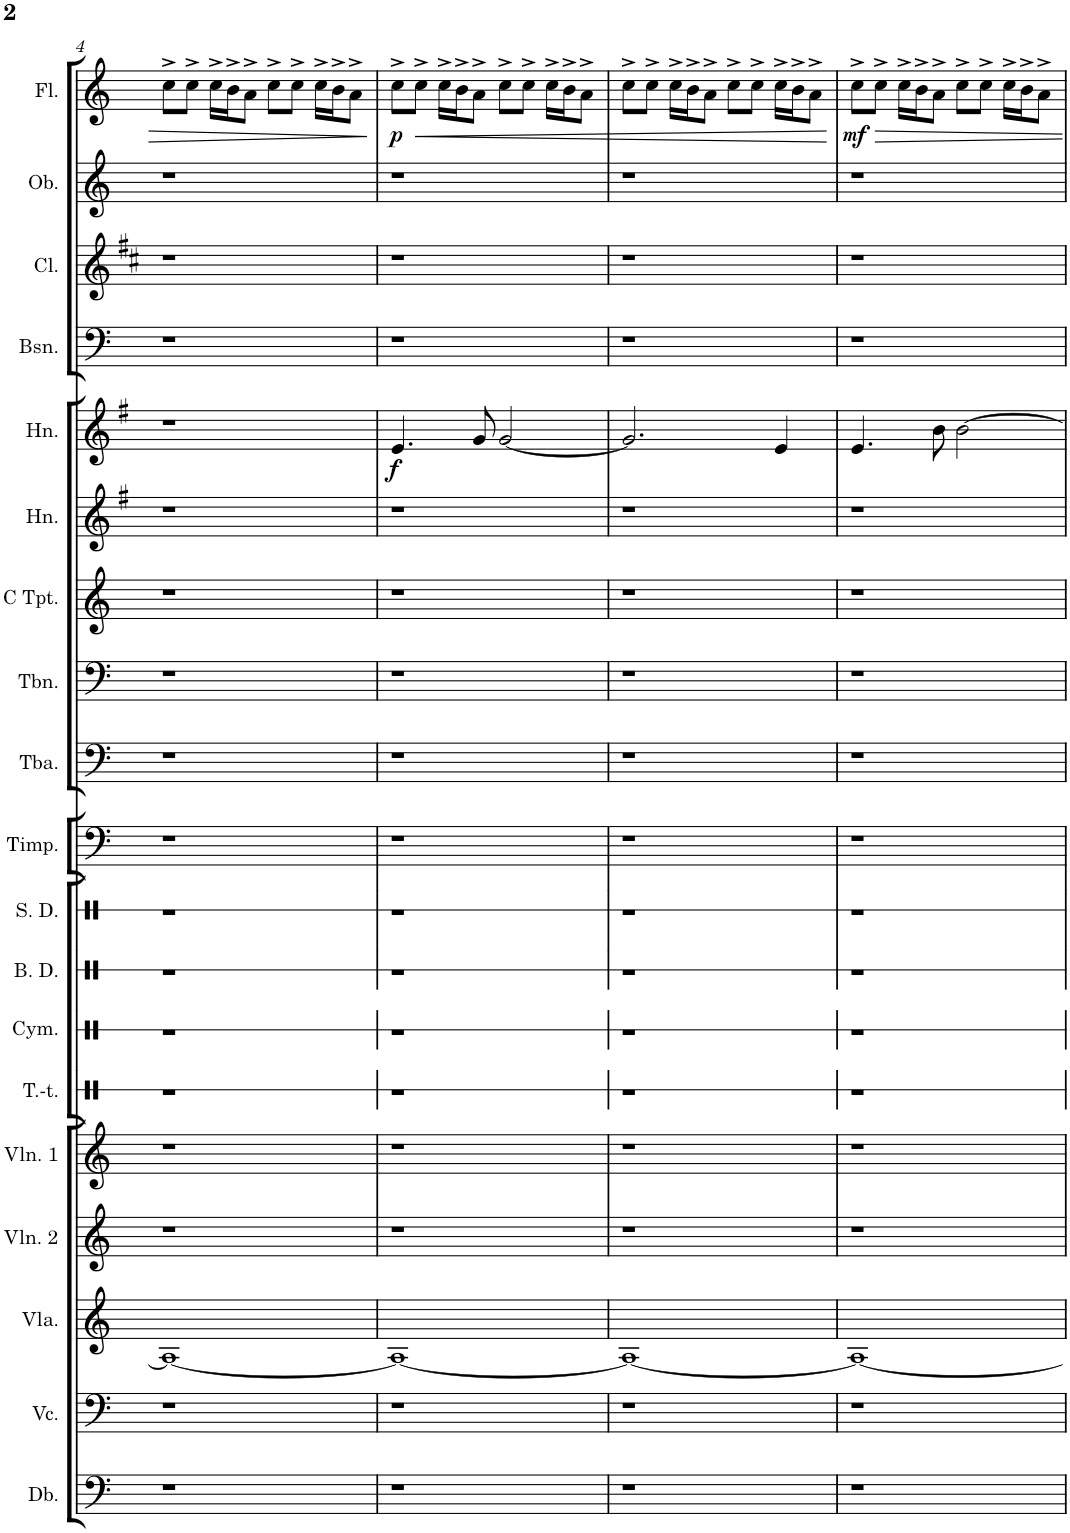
**kern	**kern	**kern	**kern	**kern	**kern	**kern	**kern	**kern	**kern	**kern	**kern	**kern	**kern	**kern	**dynam	**kern	**kern	**kern	**kern	**dynam
*part19	*part18	*part17	*part16	*part15	*part14	*part13	*part12	*part11	*part10	*part9	*part8	*part7	*part6	*part5	*part5	*part4	*part3	*part2	*part1	*part1
*staff19	*staff18	*staff17	*staff16	*staff15	*staff14	*staff13	*staff12	*staff11	*staff10	*staff9	*staff8	*staff7	*staff6	*staff5	*staff5	*staff4	*staff3	*staff2	*staff1	*staff1
*I"Double Bass	*I"Violoncello	*I"Viola	*I"Violin 2	*I"Violin 1	*I"Tam-tam	*I"Cymbals	*I"Bass Drum	*I"Snare Drum	*I"Timpani	*I"Tuba	*I"Trombone	*I"Trumpet in C	*I"Horn in F	*I"Horn in F	*	*I"Bassoon	*I"Clarinet in Bb	*I"Oboe	*I"Flute	*
*I'Db.	*I'Vc.	*I'Vla.	*I'Vln. 2	*I'Vln. 1	*I'T.-t.	*I'Cym.	*I'B. D.	*I'S. D.	*I'Timp.	*I'Tba.	*I'Tbn.	*	*I'Hn.	*I'Hn.	*	*I'Bsn.	*I'Cl.	*I'Ob.	*I'Fl.	*
!!LO:PB:g=z
*clefF4	*clefF4	*clefG2	*clefG2	*clefG2	*clefX	*clefX	*clefX	*clefX	*clefF4	*clefF4	*clefF4	*clefG2	*clefG2	*clefG2	*	*clefF4	*clefG2	*clefG2	*clefG2	*
*Trd7c12	*	*	*	*	*	*	*	*	*	*	*	*	*Trd4c7	*Trd4c7	*	*	*Trd1c2	*	*Trd-7c-12	*
*k[]	*k[]	*k[]	*k[]	*k[]	*k[]	*k[]	*k[]	*k[]	*k[]	*k[]	*k[]	*k[]	*k[f#]	*k[f#]	*	*k[]	*k[f#c#]	*k[]	*k[]	*
*M4/4	*M4/4	*M4/4	*M4/4	*M4/4	*M4/4	*M4/4	*M4/4	*M4/4	*M4/4	*M4/4	*M4/4	*M4/4	*M4/4	*M4/4	*	*M4/4	*M4/4	*M4/4	*M4/4	*
=4	=4	=4	=4	=4	=4	=4	=4	=4	=4	=4	=4	=4	=4	=4	=4	=4	=4	=4	=4	=4
1r	1r	1A_	1r	1r	1r	1r	1r	1r	1r	1r	1r	1r	1r	1r	.	1r	1r	1r	8cc^\L	.
.	.	.	.	.	.	.	.	.	.	.	.	.	.	.	.	.	.	.	8cc^\J	.
.	.	.	.	.	.	.	.	.	.	.	.	.	.	.	.	.	.	.	16cc^\LL	.
.	.	.	.	.	.	.	.	.	.	.	.	.	.	.	.	.	.	.	16b^\J	.
.	.	.	.	.	.	.	.	.	.	.	.	.	.	.	.	.	.	.	8a^\J	.
.	.	.	.	.	.	.	.	.	.	.	.	.	.	.	.	.	.	.	8cc^\L	.
.	.	.	.	.	.	.	.	.	.	.	.	.	.	.	.	.	.	.	8cc^\J	.
.	.	.	.	.	.	.	.	.	.	.	.	.	.	.	.	.	.	.	16cc^\LL	.
.	.	.	.	.	.	.	.	.	.	.	.	.	.	.	.	.	.	.	16b^\J	.
.	.	.	.	.	.	.	.	.	.	.	.	.	.	.	.	.	.	.	8a^\J	.
=5	=5	=5	=5	=5	=5	=5	=5	=5	=5	=5	=5	=5	=5	=5	=5	=5	=5	=5	=5	=5
!	!	!	!	!	!	!	!	!	!	!	!	!	!	!	!LO:DY:b	!	!	!	!	!LO:DY:b
1r	1r	1A_	1r	1r	1r	1r	1r	1r	1r	1r	1r	1r	1r	4.e/	f	1r	1r	1r	8cc^\L	p
!	!	!	!	!	!	!	!	!	!	!	!	!	!	!	!	!	!	!	!	!LO:HP:b
.	.	.	.	.	.	.	.	.	.	.	.	.	.	.	.	.	.	.	8cc^\J	<
.	.	.	.	.	.	.	.	.	.	.	.	.	.	.	.	.	.	.	16cc^\LL	.
.	.	.	.	.	.	.	.	.	.	.	.	.	.	.	.	.	.	.	16b^\J	.
.	.	.	.	.	.	.	.	.	.	.	.	.	.	8g/	.	.	.	.	8a^\J	.
.	.	.	.	.	.	.	.	.	.	.	.	.	.	[2g/	.	.	.	.	8cc^\L	.
.	.	.	.	.	.	.	.	.	.	.	.	.	.	.	.	.	.	.	8cc^\J	.
.	.	.	.	.	.	.	.	.	.	.	.	.	.	.	.	.	.	.	16cc^\LL	.
.	.	.	.	.	.	.	.	.	.	.	.	.	.	.	.	.	.	.	16b^\J	.
.	.	.	.	.	.	.	.	.	.	.	.	.	.	.	.	.	.	.	8a^\J	.
=6	=6	=6	=6	=6	=6	=6	=6	=6	=6	=6	=6	=6	=6	=6	=6	=6	=6	=6	=6	=6
1r	1r	1A_	1r	1r	1r	1r	1r	1r	1r	1r	1r	1r	1r	2.g/]	.	1r	1r	1r	8cc^\L	.
.	.	.	.	.	.	.	.	.	.	.	.	.	.	.	.	.	.	.	8cc^\J	.
.	.	.	.	.	.	.	.	.	.	.	.	.	.	.	.	.	.	.	16cc^\LL	.
.	.	.	.	.	.	.	.	.	.	.	.	.	.	.	.	.	.	.	16b^\J	.
.	.	.	.	.	.	.	.	.	.	.	.	.	.	.	.	.	.	.	8a^\J	.
.	.	.	.	.	.	.	.	.	.	.	.	.	.	.	.	.	.	.	8cc^\L	.
.	.	.	.	.	.	.	.	.	.	.	.	.	.	.	.	.	.	.	8cc^\J	.
.	.	.	.	.	.	.	.	.	.	.	.	.	.	4e/	.	.	.	.	16cc^\LL	.
.	.	.	.	.	.	.	.	.	.	.	.	.	.	.	.	.	.	.	16b^\J	.
.	.	.	.	.	.	.	.	.	.	.	.	.	.	.	.	.	.	.	8a^\J	.
.	.	.	.	.	.	.	.	.	.	.	.	.	.	.	.	.	.	.	.	[
=7	=7	=7	=7	=7	=7	=7	=7	=7	=7	=7	=7	=7	=7	=7	=7	=7	=7	=7	=7	=7
!	!	!	!	!	!	!	!	!	!	!	!	!	!	!	!	!	!	!	!	!LO:DY:b
1r	1r	1A_	1r	1r	1r	1r	1r	1r	1r	1r	1r	1r	1r	4.e/	.	1r	1r	1r	8cc^\L	mf
.	.	.	.	.	.	.	.	.	.	.	.	.	.	.	.	.	.	.	8cc^\J	.
.	.	.	.	.	.	.	.	.	.	.	.	.	.	.	.	.	.	.	16cc^\LL	.
.	.	.	.	.	.	.	.	.	.	.	.	.	.	.	.	.	.	.	16b^\J	.
.	.	.	.	.	.	.	.	.	.	.	.	.	.	8b\	.	.	.	.	8a^\J	.
.	.	.	.	.	.	.	.	.	.	.	.	.	.	[2b\	.	.	.	.	8cc^\L	.
.	.	.	.	.	.	.	.	.	.	.	.	.	.	.	.	.	.	.	8cc^\J	.
.	.	.	.	.	.	.	.	.	.	.	.	.	.	.	.	.	.	.	16cc^\LL	.
.	.	.	.	.	.	.	.	.	.	.	.	.	.	.	.	.	.	.	16b^\J	.
.	.	.	.	.	.	.	.	.	.	.	.	.	.	.	.	.	.	.	8a^\J	.
=	=	=	=	=	=	=	=	=	=	=	=	=	=	=	=	=	=	=	=	=
*-	*-	*-	*-	*-	*-	*-	*-	*-	*-	*-	*-	*-	*-	*-	*-	*-	*-	*-	*-	*-
